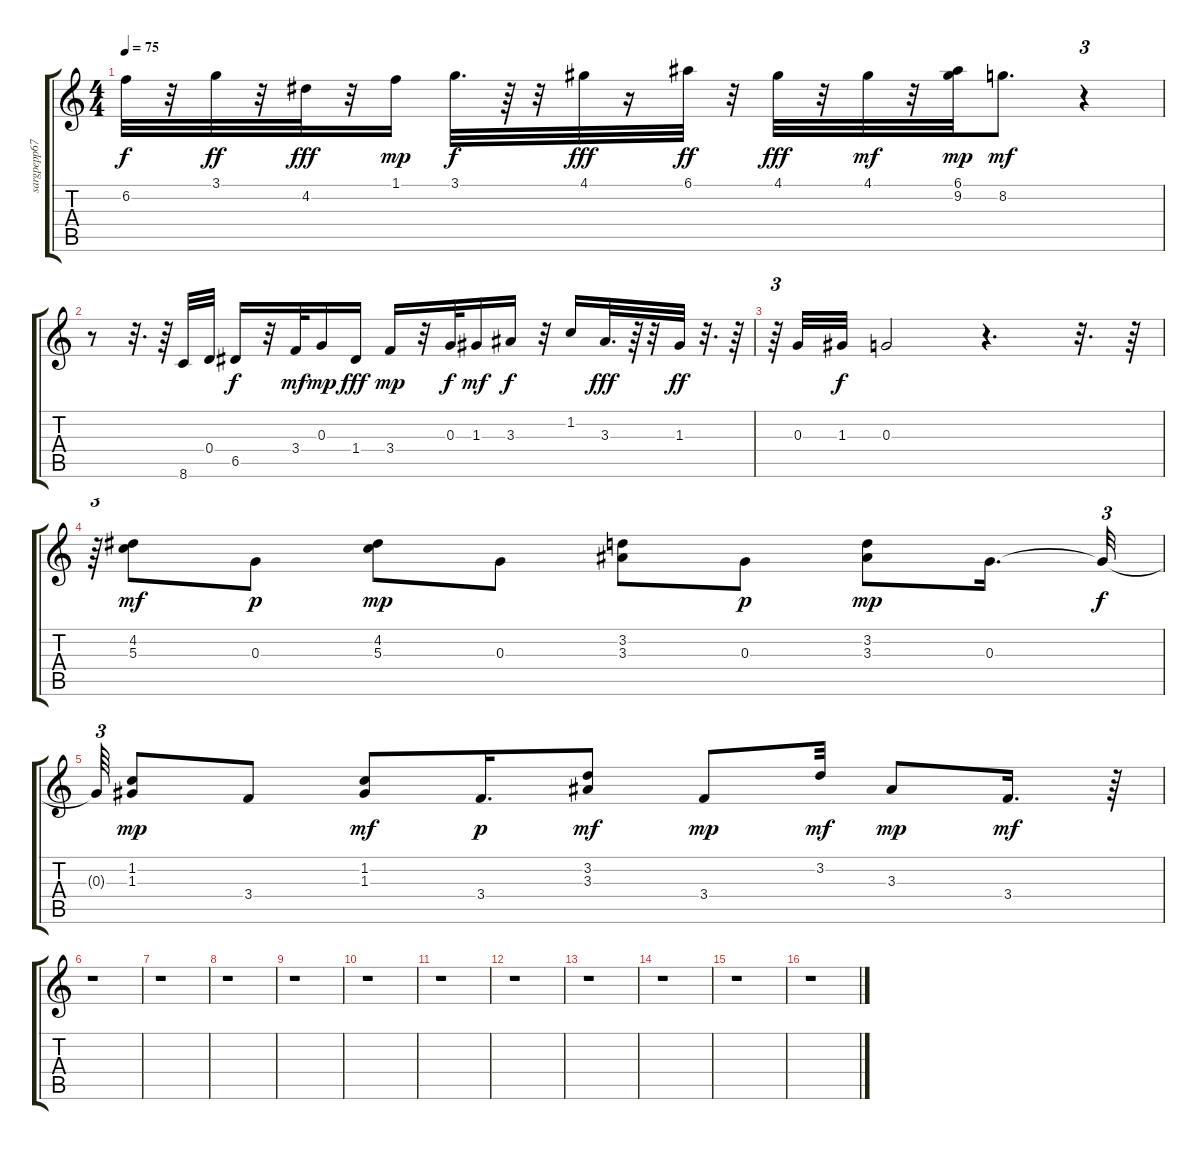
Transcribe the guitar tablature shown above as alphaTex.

\track ("" "sargpepp67") {instrument electricguitarjazz}
\staff {score tabs}
\tuning (E4 B3 G3 D3 A2 E2) {hide}
\ts (4 4)
\tempo 75
\clef g2
\ks c
6.2.32{dy f} r.32 3.1.32{dy ff} r.32 4.2.32{dy fff} r.32 1.1.16{dy mp} 3.1.32{d dy f} r.64 r.32 4.1.32{dy fff} r.16 6.1.32{dy ff} r.32 4.1.32{dy fff} r.32 4.1.32{dy mf} r.32 (6.1 9.2).32{dy mp} 8.2.8{d dy mf} r.4{tu (3 2)} |
r.8 r.32{d} r.64 8.6.32 0.4.32 6.5.16{dy f} r.32 3.4.32{dy mf} 0.3.16{dy mp} 1.4.16{dy fff} 3.4.16{dy mp} r.32 0.3.32{dy f} 1.3.16{dy mf} 3.3.16{dy f} r.32 1.2.16 3.3.32{d dy fff} r.64 r.32 1.3.32{dy ff} r.32{d} r.64 |
r.64{tu (3 2)} 0.3.32 1.3.32{dy f} 0.3.2 r.4{d} r.32{d} r.64 |
r.64{tu (3 2)} (4.2 5.3).8{dy mf} 0.3.8{dy p} (4.2 5.3).8{dy mp} 0.3.8 (3.2 3.3).8 0.3.8{dy p} (3.2 3.3).8{dy mp} 0.3.16{d} 0.3{t}.32{tu (3 2) dy f} |
0.3{t}.64{tu (3 2)} (1.2 1.3).8{dy mp} 3.4.8 (1.2 1.3).8{dy mf} 3.4.16{d dy p} (3.2 3.3).8{dy mf} 3.4.8{dy mp} 3.2.32{dy mf} 3.3.8{dy mp} 3.4.16{d dy mf} r.64 |
r.1 |
r.1 |
r.1 |
r.1 |
r.1 |
r.1 |
r.1 |
r.1 |
r.1 |
r.1 |
r.1
